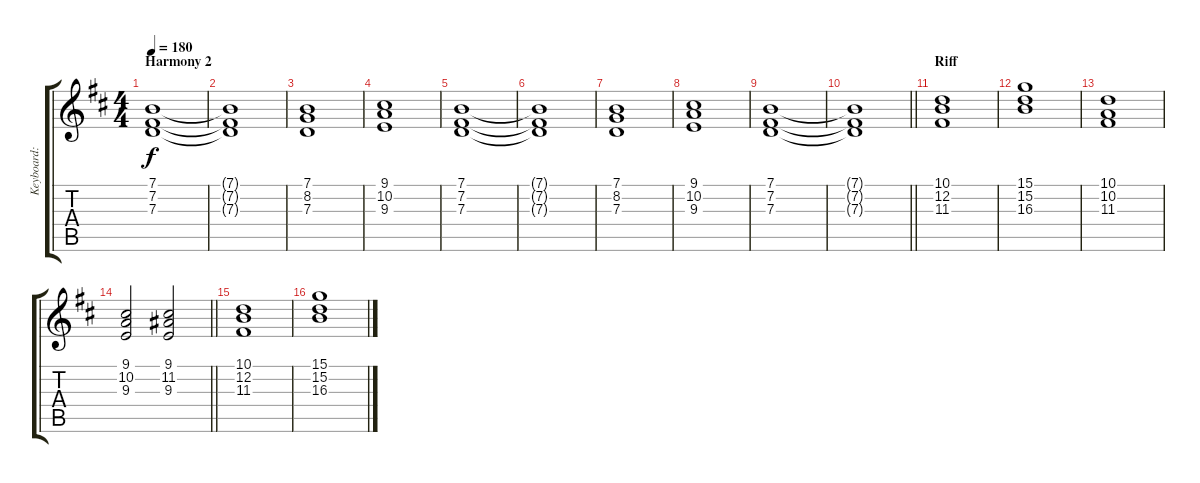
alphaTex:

\track ("Keyboard: Juha Mäenpää" "Keyboard: ") {instrument stringensemble1}
\staff {score tabs}
\tuning (E4 B3 G3 D3 A2 E2) {hide}
\ts (4 4)
\section ("" "Harmony 2")
\tempo 180
\clef g2
\ks bminor
(7.1 7.2 7.3).1{dy f} |
(7.1{t} 7.2{t} 7.3{t}).1 |
(7.1 8.2 7.3).1 |
(9.1 10.2 9.3).1 |
(7.1 7.2 7.3).1 |
(7.1{t} 7.2{t} 7.3{t}).1 |
(7.1 8.2 7.3).1 |
(9.1 10.2 9.3).1 |
(7.1 7.2 7.3).1 |
\barLineRight lightlight
(7.1{t} 7.2{t} 7.3{t}).1 |
\section ("" "Riff")
(10.1 12.2 11.3).1 |
(15.1 15.2 16.3).1 |
(10.1 10.2 11.3).1 |
\barLineRight lightlight
(9.1 10.2 9.3).2 (9.1 11.2 9.3).2 |
(10.1 12.2 11.3).1 |
(15.1 15.2 16.3).1
